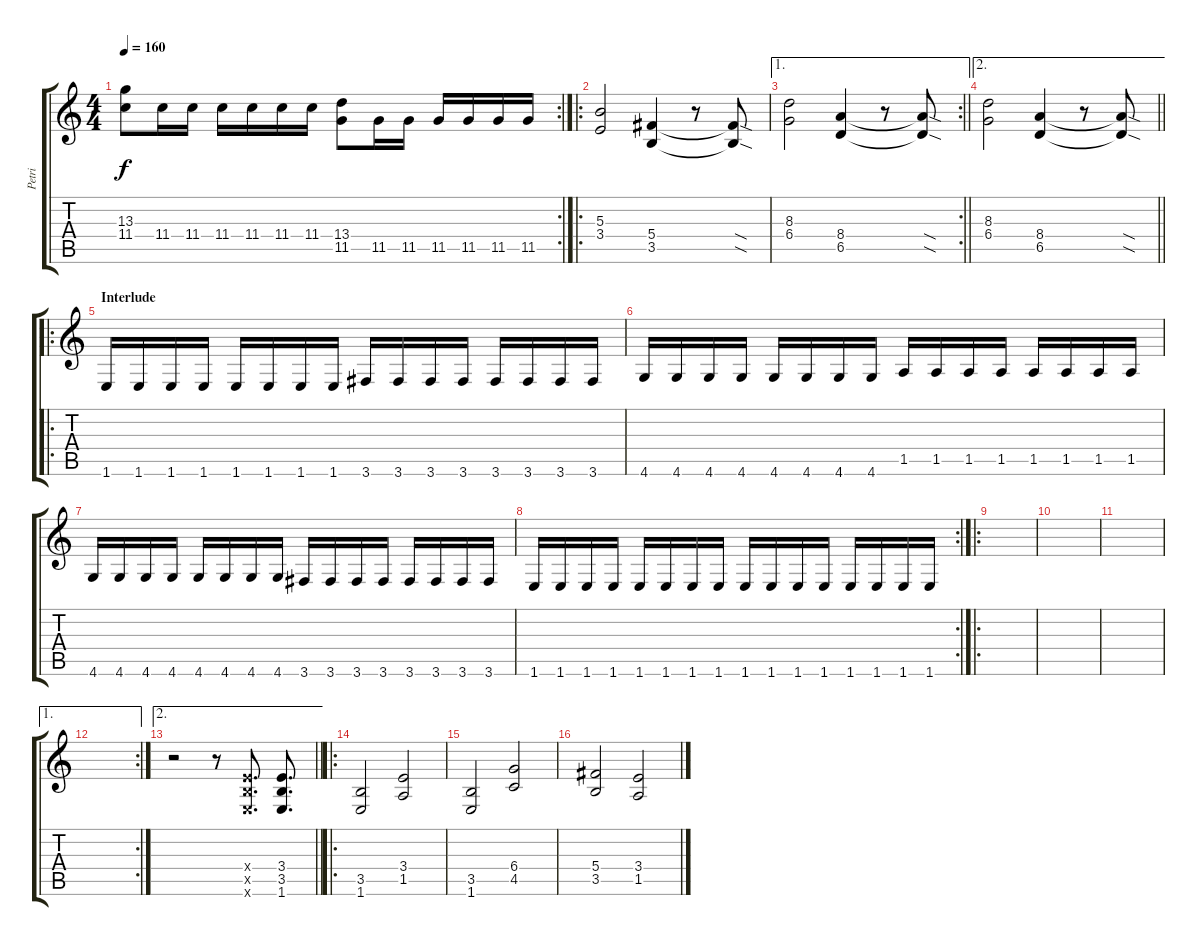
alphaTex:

\track ("Petri" "Petri") {instrument distortionguitar}
\staff {score tabs}
\tuning (Eb4 Bb3 Gb3 Db3 Ab2 Eb2) {hide}
\rc 2
\ts (4 4)
\tempo 160
\clef g2
\ks c
(13.3 11.4).8{dy f} 11.4.16 11.4.16 11.4.16 11.4.16 11.4.16 11.4.16 (13.4 11.5).8 11.5.16 11.5.16 11.5.16 11.5.16 11.5.16 11.5.16 |
\ro
(5.3 3.4).2 (5.4 3.5).4 r.8 (5.4{sod t} 3.5{sod t}).8 |
\ae 1
\rc 2
\barLineRight lightlight
(8.3 6.4).2 (8.4 6.5).4 r.8 (8.4{sod t} 6.5{sod t}).8 |
\ae 2
\barLineRight lightlight
(8.3 6.4).2 (8.4 6.5).4 r.8 (8.4{sod t} 6.5{sod t}).8 |
\ro
\section ("" "Interlude")
1.6.16 1.6.16 1.6.16 1.6.16 1.6.16 1.6.16 1.6.16 1.6.16 3.6.16 3.6.16 3.6.16 3.6.16 3.6.16 3.6.16 3.6.16 3.6.16 |
4.6.16 4.6.16 4.6.16 4.6.16 4.6.16 4.6.16 4.6.16 4.6.16 1.5.16 1.5.16 1.5.16 1.5.16 1.5.16 1.5.16 1.5.16 1.5.16 |
4.6.16 4.6.16 4.6.16 4.6.16 4.6.16 4.6.16 4.6.16 4.6.16 3.6.16 3.6.16 3.6.16 3.6.16 3.6.16 3.6.16 3.6.16 3.6.16 |
\rc 2
1.6.16 1.6.16 1.6.16 1.6.16 1.6.16 1.6.16 1.6.16 1.6.16 1.6.16 1.6.16 1.6.16 1.6.16 1.6.16 1.6.16 1.6.16 1.6.16 |
\ro
|
|
|
\ae 1
\rc 2
|
\ae 2
\barLineRight lightlight
r.2 r.8 (3.4{x} 3.5{x} 1.6{x}).8{d} (3.4 3.5 1.6).8{d} |
\ro
(3.5 1.6).2 (3.4 1.5).2 |
(3.5 1.6).2 (6.4 4.5).2 |
(5.4 3.5).2 (3.4 1.5).2
